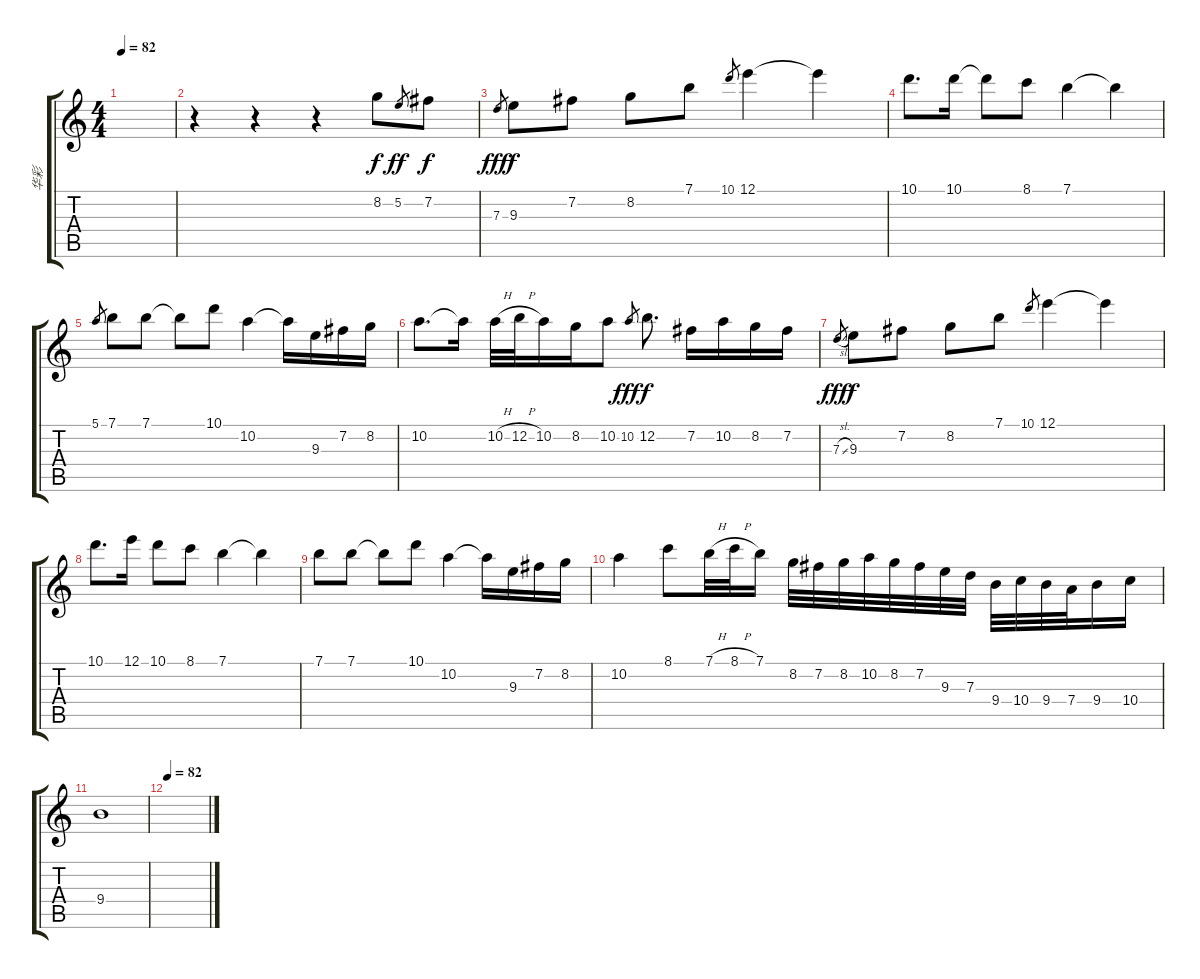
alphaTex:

\track ("华彩" "华彩") {instrument acousticguitarsteel}
\staff {score tabs}
\tuning (E4 B3 G3 D3 A2 E2) {hide}
\ts (4 4)
\tempo 82
\clef g2
\ks c
|
r.4 r.4 r.4 8.2.8 5.2.8{gr dy ff} 7.2.8{dy f} |
7.3.8{gr dy fff} 9.3.8{dy f} 7.2.8 8.2.8 7.1.8 10.1.8{gr} 12.1.4 12.1{t}.4 |
10.1.8{d} 10.1.16 10.1{t}.8 8.1.8 7.1.4 7.1{t}.4 |
5.1.8{gr} 7.1.8 7.1.8 7.1{t}.8 10.1.8 10.2.4 10.2{t}.16 9.3.16 7.2.16 8.2.16 |
10.2.8{d} 10.2{t}.16 10.2{h}.32 12.2{h}.32 10.2.16 8.2.16 10.2.8 10.2.8{gr dy fff} 12.2.8{d dy f} 7.2.16 10.2.16 8.2.16 7.2.16 |
7.3{sl}.8{gr dy fff} 9.3.8{dy f} 7.2.8 8.2.8 7.1.8 10.1.8{gr} 12.1.4 12.1{t}.4 |
10.1.8{d} 12.1.16 10.1.8 8.1.8 7.1.4 7.1{t}.4 |
7.1.8 7.1.8 7.1{t}.8 10.1.8 10.2.4 10.2{t}.16 9.3.16 7.2.16 8.2.16 |
10.2.4 8.1.8 7.1{h}.32 8.1{h}.32 7.1.16 8.2.32{volume 6} 7.2.32 8.2.32 10.2.32 8.2.32 7.2.32 9.3.32 7.3.32 9.4.32 10.4.32 9.4.32 7.4.32 9.4.16 10.4.16 |
9.4.1{volume 10} |
\tempo 82
